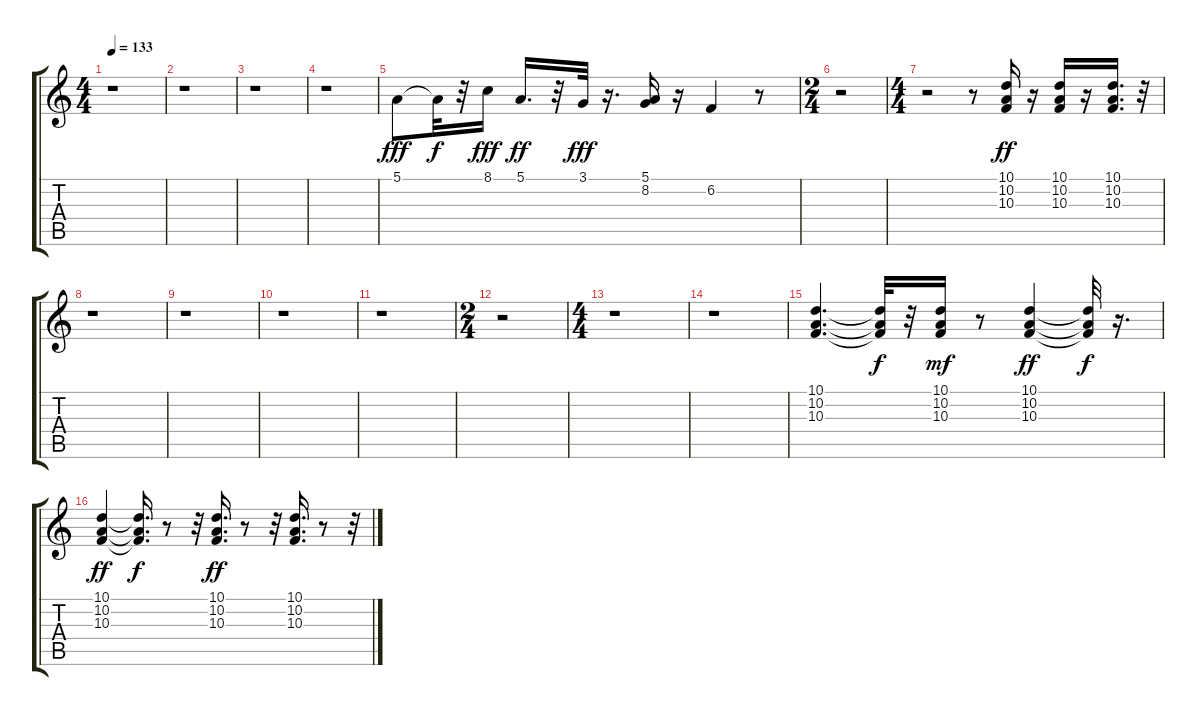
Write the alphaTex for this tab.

\track "" {instrument brasssection}
\staff {score tabs}
\tuning (E4 B3 G3 D3 A2 E2) {hide}
\ts (4 4)
\tempo 133
\clef g2
\ks c
r.1{dy fff} |
r.1 |
r.1 |
r.1 |
5.1.8 5.1{t}.32{dy f} r.32 8.1.16{dy fff} 5.1.16{d dy ff} r.32 3.1.32{dy fff} r.16{d} (5.1 8.2).16 r.16 6.2.4 r.8 |
\ts (2 4)
r.2 |
\ts (4 4)
r.2 r.8 (10.1 10.2 10.3).16{dy ff} r.16 (10.1 10.2 10.3).16 r.16 (10.1 10.2 10.3).16{d} r.32 |
r.1 |
r.1 |
r.1 |
r.1 |
\ts (2 4)
r.2 |
\ts (4 4)
r.1 |
r.1 |
(10.1 10.2 10.3).4{d} (10.1{t} 10.2{t} 10.3{t}).32{dy f} r.32 (10.1 10.2 10.3).16{dy mf} r.8 (10.1 10.2 10.3).4{dy ff} (10.1{t} 10.2{t} 10.3{t}).32{dy f} r.16{d} |
(10.1 10.2 10.3).4{dy ff} (10.1{t} 10.2{t} 10.3{t}).16{d dy f} r.8 r.32 (10.1 10.2 10.3).16{d dy ff} r.8 r.32 (10.1 10.2 10.3).16{d} r.8 r.32
